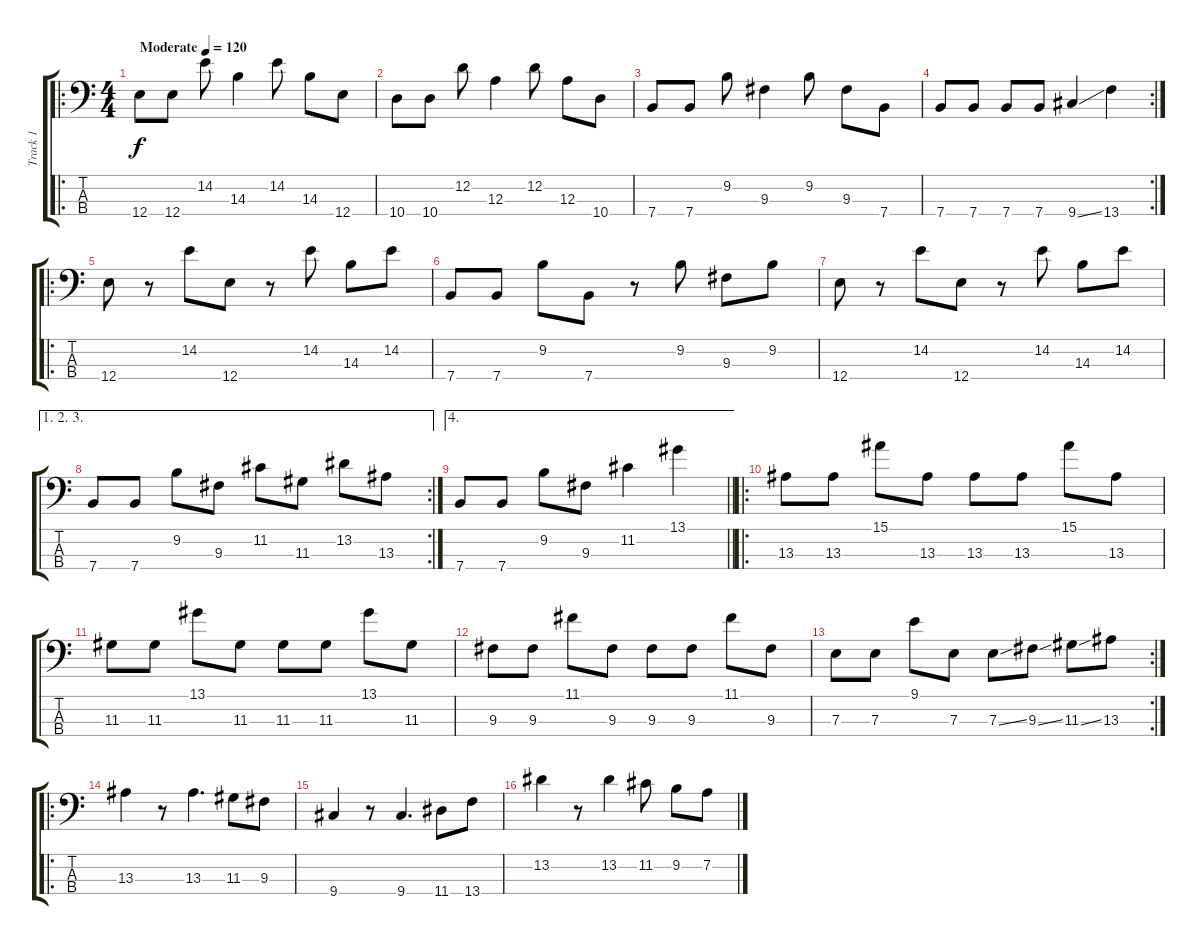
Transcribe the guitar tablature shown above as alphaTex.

\track ("Track 1" "Track 1") {instrument electricbassfinger}
\staff {score tabs}
\tuning (G2 D2 A1 E1) {hide}
\ro
\ts (4 4)
\tempo (120 "Moderate")
\clef f4
\ks c
12.4.8{dy f instrument electricbassfinger} 12.4.8 14.2.8 14.3.4 14.2.8 14.3.8 12.4.8 |
10.4.8 10.4.8 12.2.8 12.3.4 12.2.8 12.3.8 10.4.8 |
7.4.8 7.4.8 9.2.8 9.3.4 9.2.8 9.3.8 7.4.8 |
\rc 2
7.4.8 7.4.8 7.4.8 7.4.8 9.4{ss}.4 13.4.4 |
\ro
12.4.8 r.8 14.2.8 12.4.8 r.8 14.2.8 14.3.8 14.2.8 |
7.4.8 7.4.8 9.2.8 7.4.8 r.8 9.2.8 9.3.8 9.2.8 |
12.4.8 r.8 14.2.8 12.4.8 r.8 14.2.8 14.3.8 14.2.8 |
\ae (1 2 3)
\rc 2
7.4.8 7.4.8 9.2.8 9.3.8 11.2.8 11.3.8 13.2.8 13.3.8 |
\ae 4
\barLineRight lightlight
7.4.8 7.4.8 9.2.8 9.3.8 11.2.4 13.1.4 |
\ro
13.3.8 13.3.8 15.1.8 13.3.8 13.3.8 13.3.8 15.1.8 13.3.8 |
11.3.8 11.3.8 13.1.8 11.3.8 11.3.8 11.3.8 13.1.8 11.3.8 |
9.3.8 9.3.8 11.1.8 9.3.8 9.3.8 9.3.8 11.1.8 9.3.8 |
\rc 2
7.3.8 7.3.8 9.1.8 7.3.8 7.3{ss}.8 9.3{ss}.8 11.3{ss}.8 13.3.8 |
\ro
13.3.4 r.8 13.3.4{d} 11.3.8 9.3.8 |
9.4.4 r.8 9.4.4{d} 11.4.8 13.4.8 |
13.2.4 r.8 13.2.4 11.2.8 9.2.8 7.2.8
